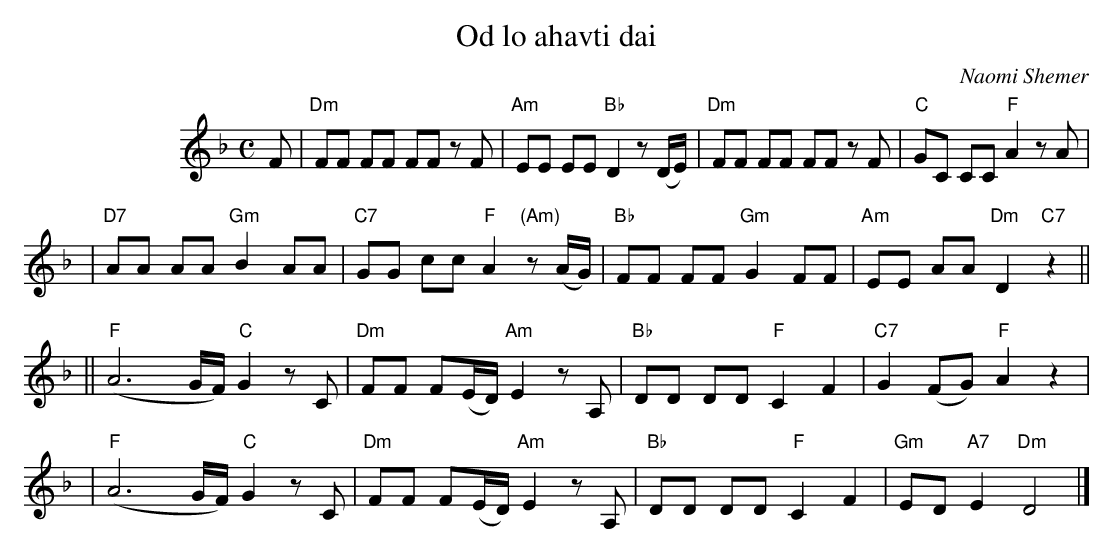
X:1
T: Od lo ahavti dai
C: Naomi Shemer
M: C
L: 1/8
K: Dm
F  | "Dm"FF FF FF zF \
   | "Am"EE EE "Bb"D2 z(D/E/) \
   | "Dm"FF FF FF zF \
   | "C"GC CC "F"A2 zA |
   | "D7"AA AA "Gm"B2 AA \
   | "C7"GG cc "F"A2 "(Am)"z(A/G/) \
   | "Bb"FF FF "Gm"G2 FF \
   | "Am"EE AA "Dm"D2 "C7"z2 ||
  || "F"(A6 G/F/) "C"G2 zC \
   | "Dm"FF F(E/D/) "Am"E2 zA, \
   | "Bb"DD DD "F"C2 F2 \
   | "C7"G2 (FG) "F"A2 z2 |
   | "F"(A6 G/F/) "C"G2 zC \
   | "Dm"FF F(E/D/) "Am"E2 zA, \
   | "Bb"DD DD "F"C2 F2 \
   | "Gm"ED "A7"E2 "Dm"D4 |]
